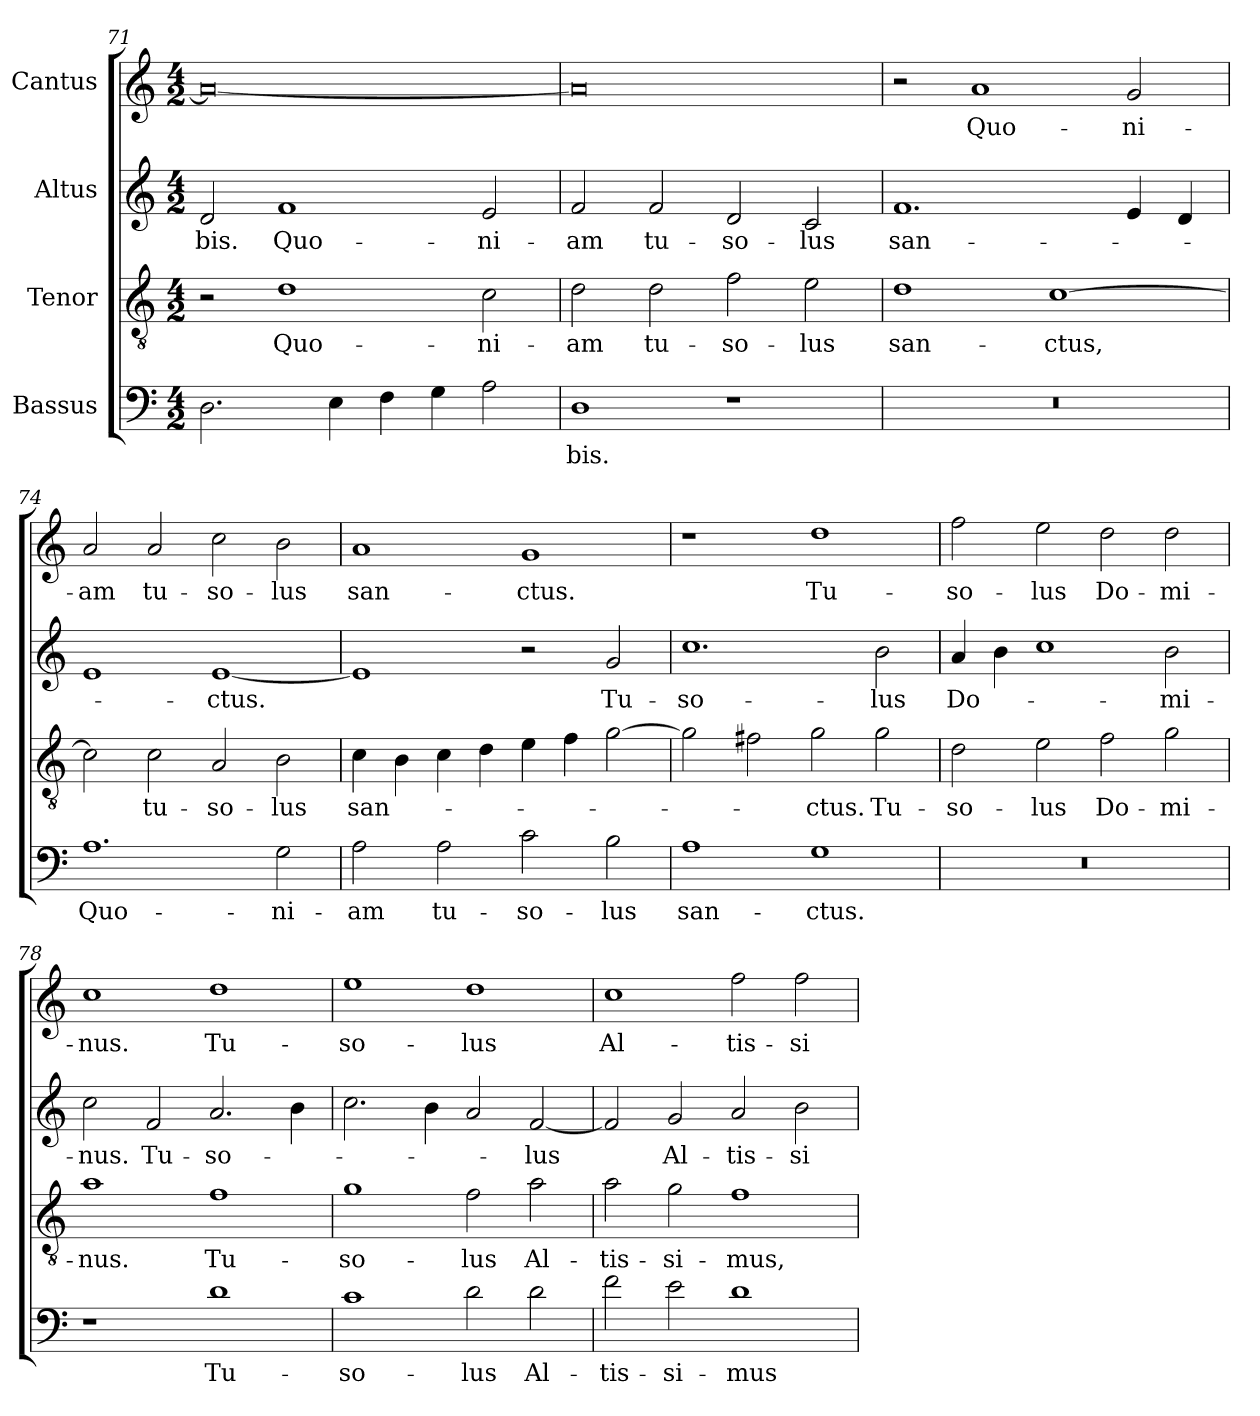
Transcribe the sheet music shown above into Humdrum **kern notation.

**kern	**text	**kern	**text	**kern	**text	**kern	**text
*part4	*part4	*part3	*part3	*part2	*part2	*part1	*part1
*staff4	*staff4	*staff3	*staff3	*staff2	*staff2	*staff1	*staff1
*I"Bassus	*	*I"Tenor	*	*I"Altus	*	*I"Cantus	*
*clefF4	*	*clefGv2	*	*clefG2	*	*clefG2	*
*k[]	*	*k[]	*	*k[]	*	*k[]	*
*M4/2	*	*M4/2	*	*M4/2	*	*M4/2	*
=71	=71	=71	=71	=71	=71	=71	=71
2.D\	.	2r	.	2d/	-bis.	0a/_	.
.	.	1d\	Quo-	1f/	Quo-	.	.
4E\	.	.	.	.	.	.	.
4F\	.	.	.	.	.	.	.
4G\	.	.	.	.	.	.	.
2A\	.	2c\	-ni-	2e/	-ni-	.	.
=72	=72	=72	=72	=72	=72	=72	=72
1D\	-bis.	2d\	-am	2f/	-am	0a/]	.
.	.	2d\	tu-	2f/	tu-	.	.
1r	.	2f\	so-	2d/	so-	.	.
.	.	2e\	-lus	2c/	-lus	.	.
=73	=73	=73	=73	=73	=73	=73	=73
0r	.	1d\	san-	1.f/	san-	2r	.
.	.	.	.	.	.	1a/	Quo-
.	.	[1c\	-ctus,	.	.	.	.
.	.	.	.	4e/	.	2g/	-ni-
.	.	.	.	4d/	.	.	.
=74	=74	=74	=74	=74	=74	=74	=74
1.A\	Quo-	2c\]	.	1e/	.	2a/	-am
.	.	2c\	tu-	.	.	2a/	tu-
.	.	2A/	so-	[1e/	-ctus.	2cc\	so-
2G\	-ni-	2B\	-lus	.	.	2b\	-lus
=75	=75	=75	=75	=75	=75	=75	=75
2A\	-am	4c\	san-	1e/]	.	1a/	san-
.	.	4B\	.	.	.	.	.
2A\	tu-	4c\	.	.	.	.	.
.	.	4d\	.	.	.	.	.
2c\	so-	4e\	.	2r	.	1g/	-ctus.
.	.	4f\	.	.	.	.	.
2B\	-lus	[2g\	.	2g/	Tu-	.	.
=76	=76	=76	=76	=76	=76	=76	=76
1A\	san-	2g\]	.	1.cc\	so-	1r	.
.	.	2f#X\	.	.	.	.	.
1G\	-ctus.	2g\	-ctus.	.	.	1dd\	Tu-
.	.	2g\	Tu-	2b\	-lus	.	.
=77	=77	=77	=77	=77	=77	=77	=77
0r	.	2d\	so-	4a/	Do-	2ff\	so-
.	.	.	.	4b\	.	.	.
.	.	2e\	-lus	1cc\	.	2ee\	-lus
.	.	2f\	Do-	.	.	2dd\	Do-
.	.	2g\	-mi-	2b\	-mi-	2dd\	-mi-
=78	=78	=78	=78	=78	=78	=78	=78
1r	.	1a\	-nus.	2cc\	-nus.	1cc\	-nus.
.	.	.	.	2f/	Tu-	.	.
1d\	Tu-	1f\	Tu-	2.a/	so-	1dd\	Tu-
.	.	.	.	4b\	.	.	.
=79	=79	=79	=79	=79	=79	=79	=79
1c\	so-	1g\	so-	2.cc\	.	1ee\	so-
.	.	.	.	4b\	.	.	.
2d\	-lus	2f\	-lus	2a/	.	1dd\	-lus
2d\	Al-	2a\	Al-	[2f/	-lus	.	.
=80	=80	=80	=80	=80	=80	=80	=80
2f\	-tis-	2a\	-tis-	2f/]	.	1cc\	Al-
2e\	-si-	2g\	-si-	2g/	Al-	.	.
1d\	-mus	1f\	-mus,	2a/	-tis-	2ff\	-tis-
.	.	.	.	2b\	-si-	2ff\	-si-
=	=	=	=	=	=	=	=
*-	*-	*-	*-	*-	*-	*-	*-
